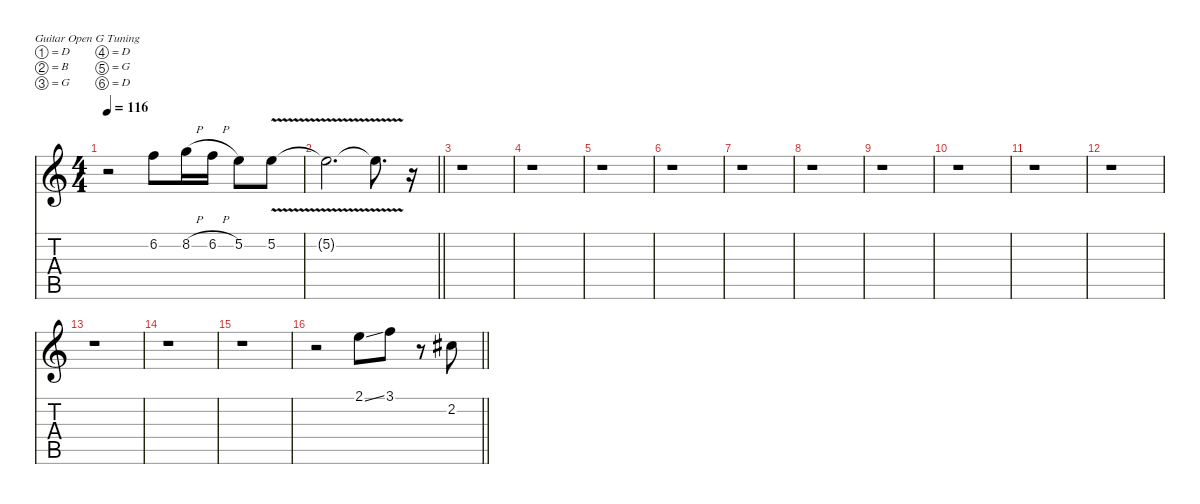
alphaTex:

\defaultSystemsLayout 4
\hideDynamics
\bracketExtendMode nobrackets
\singleTrackTrackNamePolicy hidden
\multiTrackTrackNamePolicy hidden
\otherSystemsTrackNameOrientation horizontal
\track ("Guitar Overdubs" "dist.guit.") {instrument distortionguitar}
\staff {score tabs}
\tuning (D4 B3 G3 D3 G2 D2)
\ts (4 4)
\tempo 116
\clef g2
\ks c
r.2{dy f beam Down} 6.2.8{beam Down} 8.2{h}.16{beam Down} 6.2{h}.16{beam Down} 5.2.8{beam Down} 5.2{v}.8{beam Down} |
\barLineRight lightlight
5.2{v t}.2{d beam Down} 5.2{v t}.8{d beam Down} r.16{beam Down} |
r.1{beam Down} |
r.1{beam Down} |
r.1{beam Down} |
r.1{beam Down} |
r.1{beam Down} |
r.1{beam Down} |
r.1{beam Down} |
r.1{beam Down} |
r.1{beam Down} |
r.1{beam Down} |
r.1{beam Down} |
r.1{beam Down} |
r.1{beam Down} |
\barLineRight lightlight
r.2{beam Down} 2.1{ss}.8{beam Down} 3.1.8{beam Down} r.8{beam Down} 2.2{acc #}.8{beam Down}
